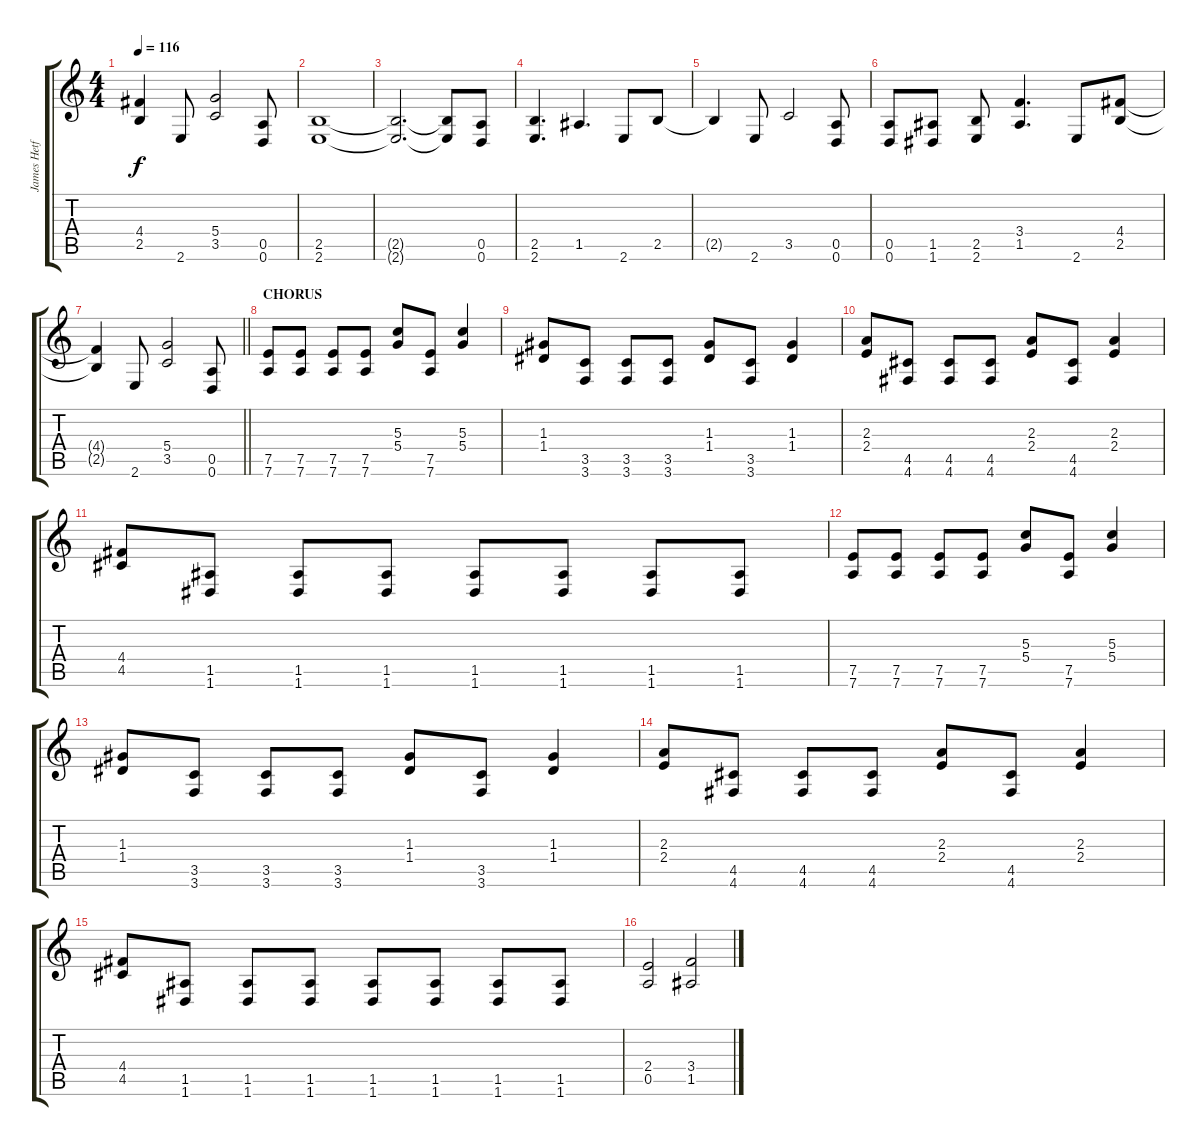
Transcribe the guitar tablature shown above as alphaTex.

\track ("James Hetfeild (Rhythm)" "James Hetf") {instrument overdrivenguitar}
\staff {score tabs}
\tuning (E4 B3 G3 D3 A2 D2) {hide}
\ts (4 4)
\tempo 116
\clef g2
\ks c
(4.4{t} 2.5{t}).4{dy f} 2.6.8 (5.4 3.5).2 (0.5 0.6).8{volume 12 instrument acousticguitarsteel} |
(2.5 2.6).1 |
(2.5{t} 2.6{t}).2{d} (2.5{t} 2.6{t}).8 (0.5 0.6).8 |
(2.5 2.6).4{d} 1.5.4{d} 2.6.8 2.5.8 |
2.5{t}.4 2.6.8 3.5.2 (0.5 0.6).8{volume 13 instrument overdrivenguitar} |
(0.5 0.6).8 (1.5 1.6).8 (2.5 2.6).8 (3.4 1.5).4{d} 2.6.8 (4.4 2.5).8 |
\barLineRight lightlight
(4.4{t} 2.5{t}).4 2.6.8 (5.4 3.5).2 (0.5 0.6).8 |
\section ("" "CHORUS")
(7.5 7.6).8 (7.5 7.6).8 (7.5 7.6).8 (7.5 7.6).8 (5.3 5.4).8 (7.5 7.6).8 (5.3 5.4).4 |
(1.3 1.4).8 (3.5 3.6).8 (3.5 3.6).8 (3.5 3.6).8 (1.3 1.4).8 (3.5 3.6).8 (1.3 1.4).4 |
(2.3 2.4).8 (4.5 4.6).8 (4.5 4.6).8 (4.5 4.6).8 (2.3 2.4).8 (4.5 4.6).8 (2.3 2.4).4 |
(4.4 4.5).8 (1.5 1.6).8 (1.5 1.6).8 (1.5 1.6).8 (1.5 1.6).8 (1.5 1.6).8 (1.5 1.6).8 (1.5 1.6).8 |
(7.5 7.6).8 (7.5 7.6).8 (7.5 7.6).8 (7.5 7.6).8 (5.3 5.4).8 (7.5 7.6).8 (5.3 5.4).4 |
(1.3 1.4).8 (3.5 3.6).8 (3.5 3.6).8 (3.5 3.6).8 (1.3 1.4).8 (3.5 3.6).8 (1.3 1.4).4 |
(2.3 2.4).8 (4.5 4.6).8 (4.5 4.6).8 (4.5 4.6).8 (2.3 2.4).8 (4.5 4.6).8 (2.3 2.4).4 |
(4.4 4.5).8 (1.5 1.6).8 (1.5 1.6).8 (1.5 1.6).8 (1.5 1.6).8 (1.5 1.6).8 (1.5 1.6).8 (1.5 1.6).8 |
(2.4 0.5).2 (3.4 1.5).2
